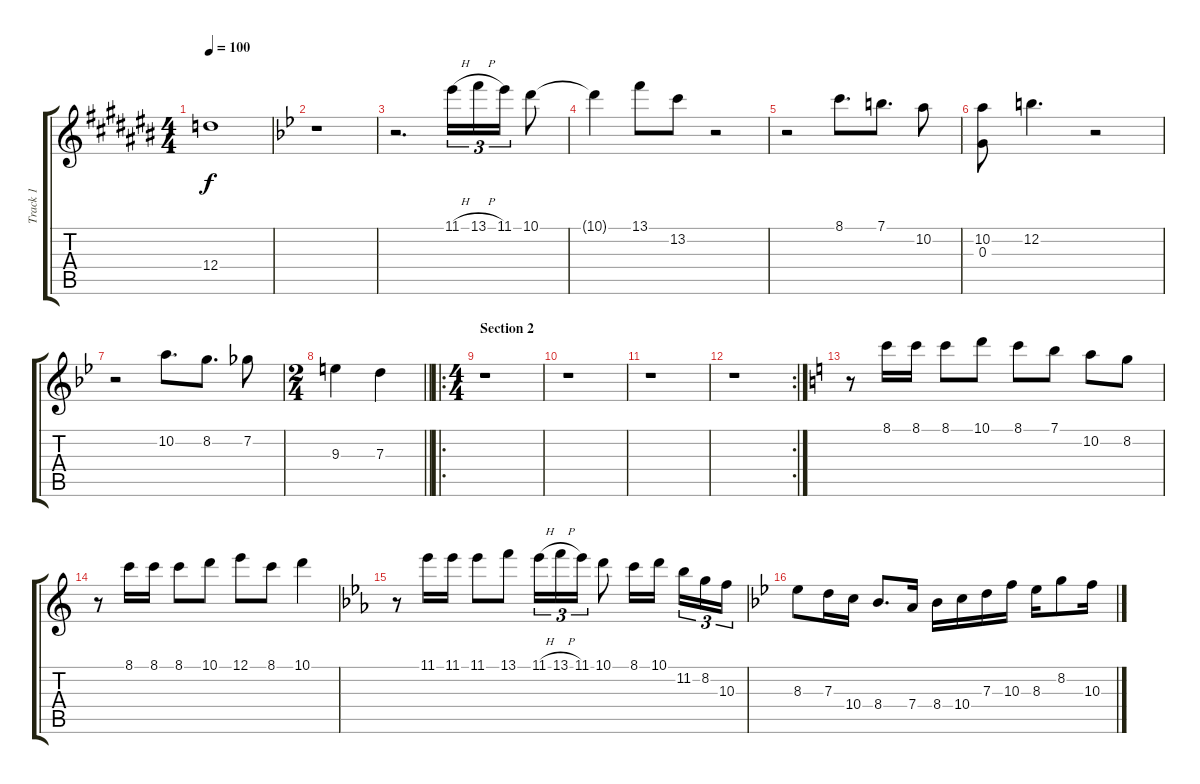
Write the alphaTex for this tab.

\track ("Track 1" "Track 1") {instrument acousticguitarnylon}
\staff {score tabs}
\tuning (E4 B3 G3 D3 A2 E2) {hide}
\ts (4 4)
\tempo 100
\clef g2
\ks c#
12.4.1{dy f} |
\ks bb
r.1 |
r.2{d} 11.1{h}.16{tu (3 2)} 13.1{h}.16{tu (3 2)} 11.1.16{tu (3 2)} 10.1.8 |
10.1{t}.4 13.1.8 13.2.8 r.2 |
r.2 8.1.8{d} 7.1.8{d} 10.2.8 |
(10.2 0.3).8 12.2.4{d} r.2 |
r.2 10.2.8{d} 8.2.8{d} 7.2.8 |
\ts (2 4)
\barLineRight lightlight
9.3.4 7.3.4 |
\ro
\ts (4 4)
\section ("" "Section 2")
r.1 |
r.1 |
r.1 |
\rc 2
r.1 |
\ks c
r.8 8.1.16 8.1.16 8.1.8 10.1.8 8.1.8 7.1.8 10.2.8 8.2.8 |
r.8 8.1.16 8.1.16 8.1.8 10.1.8 12.1.8 8.1.8 10.1.4 |
\ks eb
r.8 11.1.16 11.1.16 11.1.8 13.1.8 11.1{h}.16{tu (3 2)} 13.1{h}.16{tu (3 2)} 11.1.16{tu (3 2)} 10.1.8 8.1.16 10.1.16{beam splitsecondary} 11.2.16{tu (3 2)} 8.2.16{tu (3 2)} 10.3.16{tu (3 2)} |
\ks bb
8.3.8 7.3.16 10.4.16 8.4.8{d} 7.4.16 8.4.16 10.4.16 7.3.16 10.3.16 8.3.16 8.2.8 10.3.16
